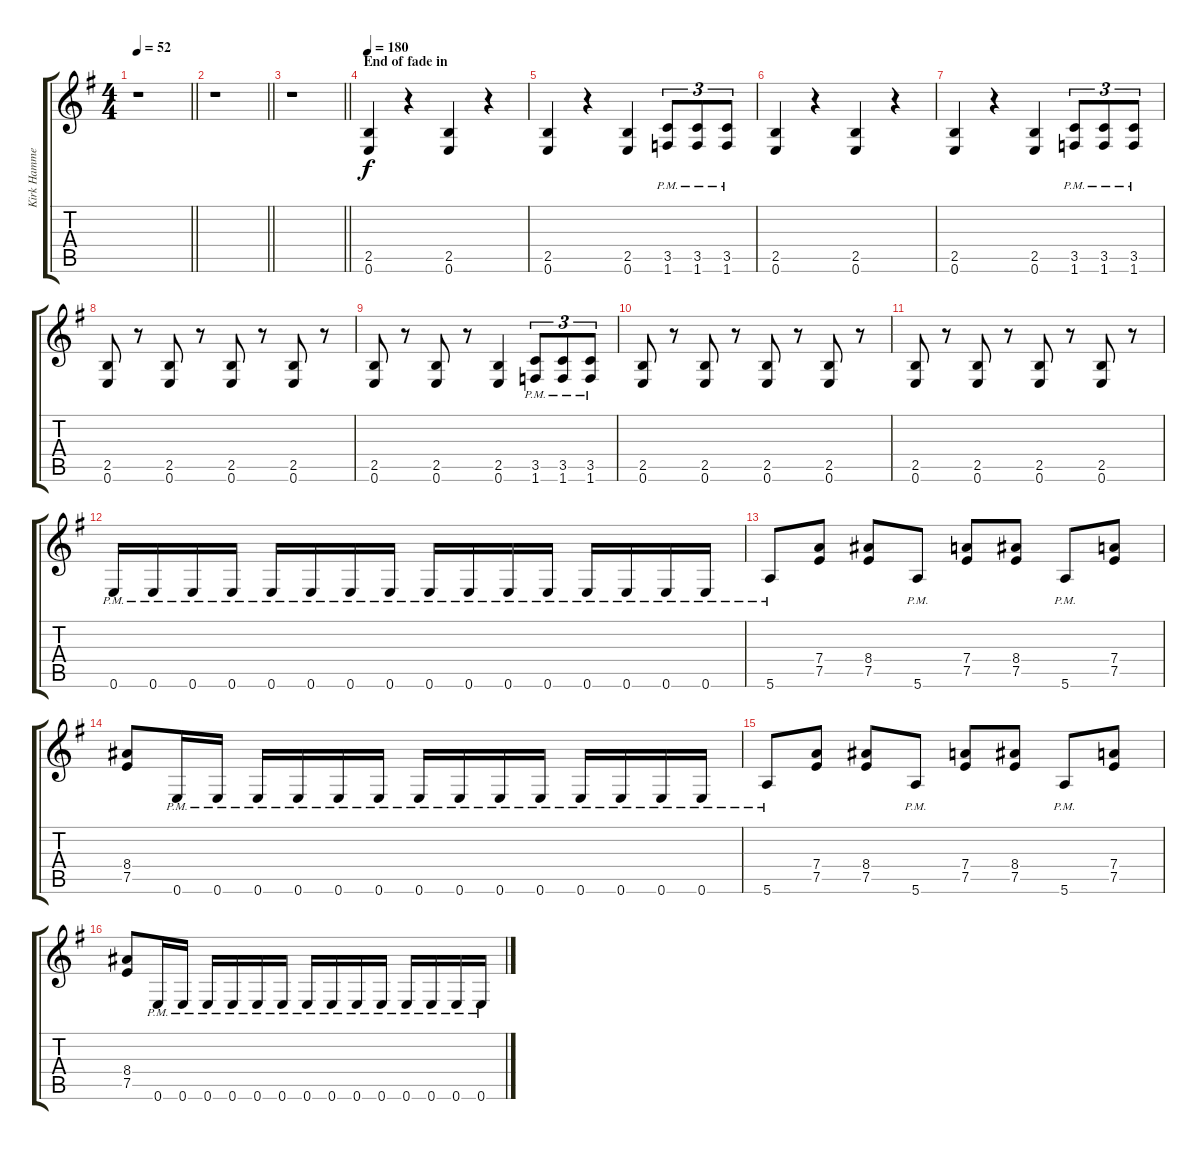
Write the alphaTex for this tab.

\track ("Kirk Hammett" "Kirk Hamme") {instrument distortionguitar}
\staff {score tabs}
\tuning (E4 B3 G3 D3 A2 E2) {hide}
\ts (4 4)
\tempo 52
\clef g2
\barLineRight lightlight
\ks eminor
r.1{dy f} |
\barLineRight lightlight
r.1 |
\barLineRight lightlight
r.1 |
\section ("" "End of fade in")
\tempo 180
(2.5 0.6).4{volume 3} r.4 (2.5 0.6).4 r.4 |
(2.5 0.6).4 r.4 (2.5 0.6).4 (3.5{pm} 1.6{pm}).8{tu (3 2)} (3.5{pm} 1.6{pm}).8{tu (3 2)} (3.5{pm} 1.6{pm}).8{tu (3 2)} |
(2.5 0.6).4 r.4 (2.5 0.6).4 r.4 |
(2.5 0.6).4 r.4 (2.5 0.6).4 (3.5{pm} 1.6{pm}).8{tu (3 2)} (3.5{pm} 1.6{pm}).8{tu (3 2)} (3.5{pm} 1.6{pm}).8{tu (3 2)} |
(2.5 0.6).8 r.8 (2.5 0.6).8 r.8 (2.5 0.6).8 r.8 (2.5 0.6).8 r.8 |
(2.5 0.6).8 r.8 (2.5 0.6).8 r.8 (2.5 0.6).4 (3.5{pm} 1.6{pm}).8{tu (3 2)} (3.5{pm} 1.6{pm}).8{tu (3 2)} (3.5{pm} 1.6{pm}).8{tu (3 2)} |
(2.5 0.6).8 r.8 (2.5 0.6).8 r.8 (2.5 0.6).8 r.8 (2.5 0.6).8 r.8 |
(2.5 0.6).8 r.8 (2.5 0.6).8 r.8 (2.5 0.6).8 r.8 (2.5 0.6).8 r.8 |
0.6{pm}.16 0.6{pm}.16 0.6{pm}.16 0.6{pm}.16 0.6{pm}.16 0.6{pm}.16 0.6{pm}.16 0.6{pm}.16 0.6{pm}.16 0.6{pm}.16 0.6{pm}.16 0.6{pm}.16 0.6{pm}.16 0.6{pm}.16 0.6{pm}.16 0.6{pm}.16 |
5.6{pm}.8 (7.4 7.5).8 (8.4 7.5).8 5.6{pm}.8 (7.4 7.5).8 (8.4 7.5).8 5.6{pm}.8 (7.4 7.5).8 |
(8.4 7.5).8 0.6{pm}.16 0.6{pm}.16 0.6{pm}.16 0.6{pm}.16 0.6{pm}.16 0.6{pm}.16 0.6{pm}.16 0.6{pm}.16 0.6{pm}.16 0.6{pm}.16 0.6{pm}.16 0.6{pm}.16 0.6{pm}.16 0.6{pm}.16 |
5.6{pm}.8 (7.4 7.5).8 (8.4 7.5).8 5.6{pm}.8 (7.4 7.5).8 (8.4 7.5).8 5.6{pm}.8 (7.4 7.5).8 |
(8.4 7.5).8 0.6{pm}.16 0.6{pm}.16 0.6{pm}.16 0.6{pm}.16 0.6{pm}.16 0.6{pm}.16 0.6{pm}.16 0.6{pm}.16 0.6{pm}.16 0.6{pm}.16 0.6{pm}.16 0.6{pm}.16 0.6{pm}.16 0.6{pm}.16
